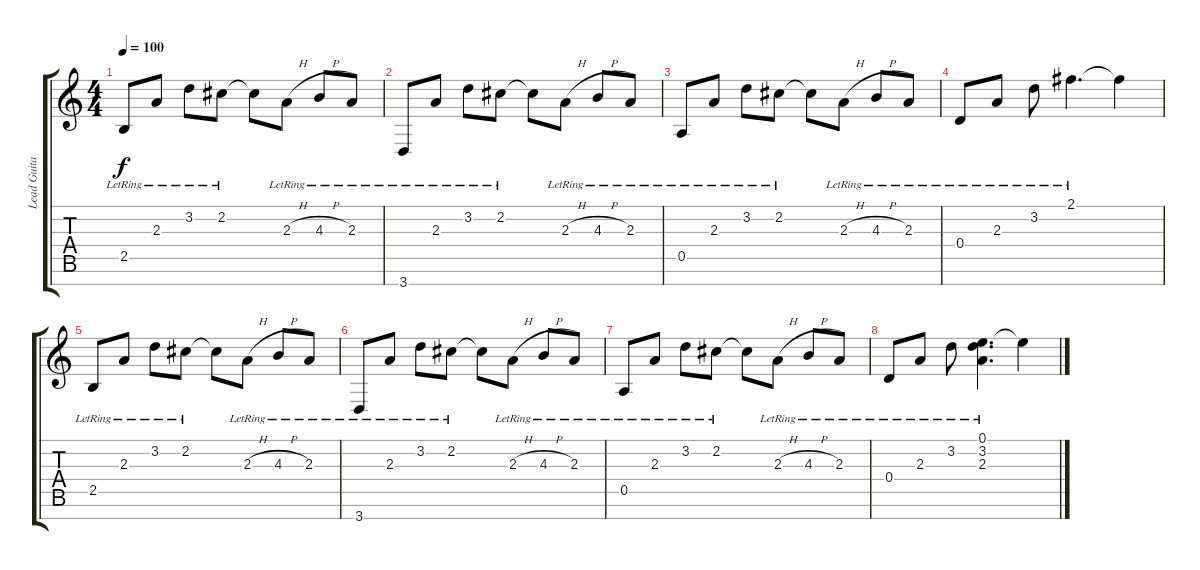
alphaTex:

\track ("Lead Guitar" "Lead Guita") {instrument electricguitarjazz}
\staff {score tabs}
\tuning (E4 B3 G3 D3 A2 E2 B1) {hide}
\ts (4 4)
\tempo 100
\clef g2
\ks c
2.5{lr}.8{dy f instrument electricguitarjazz} 2.3{lr}.8 3.2{lr}.8 2.2{lr}.8 2.2{t}.8 2.3{h lr}.8 4.3{h lr}.8 2.3{lr}.8 |
3.7{lr}.8 2.3{lr}.8 3.2{lr}.8 2.2{lr}.8 2.2{t}.8 2.3{h lr}.8 4.3{h lr}.8 2.3{lr}.8 |
0.5{lr}.8 2.3{lr}.8 3.2{lr}.8 2.2{lr}.8 2.2{t}.8 2.3{h lr}.8 4.3{h lr}.8 2.3{lr}.8 |
0.4{lr}.8 2.3{lr}.8 3.2{lr}.8 2.1{lr}.4{d} 2.1{t}.4 |
2.5{lr}.8{volume 0} 2.3{lr}.8 3.2{lr}.8 2.2{lr}.8 2.2{t}.8 2.3{h lr}.8 4.3{h lr}.8 2.3{lr}.8 |
3.7{lr}.8 2.3{lr}.8 3.2{lr}.8 2.2{lr}.8 2.2{t}.8 2.3{h lr}.8 4.3{h lr}.8 2.3{lr}.8 |
0.5{lr}.8 2.3{lr}.8 3.2{lr}.8 2.2{lr}.8 2.2{t}.8 2.3{h lr}.8 4.3{h lr}.8 2.3{lr}.8 |
0.4{lr}.8 2.3{lr}.8 3.2{lr}.8 (0.1{lr} 3.2 2.3).4{d} 0.1{t}.4
